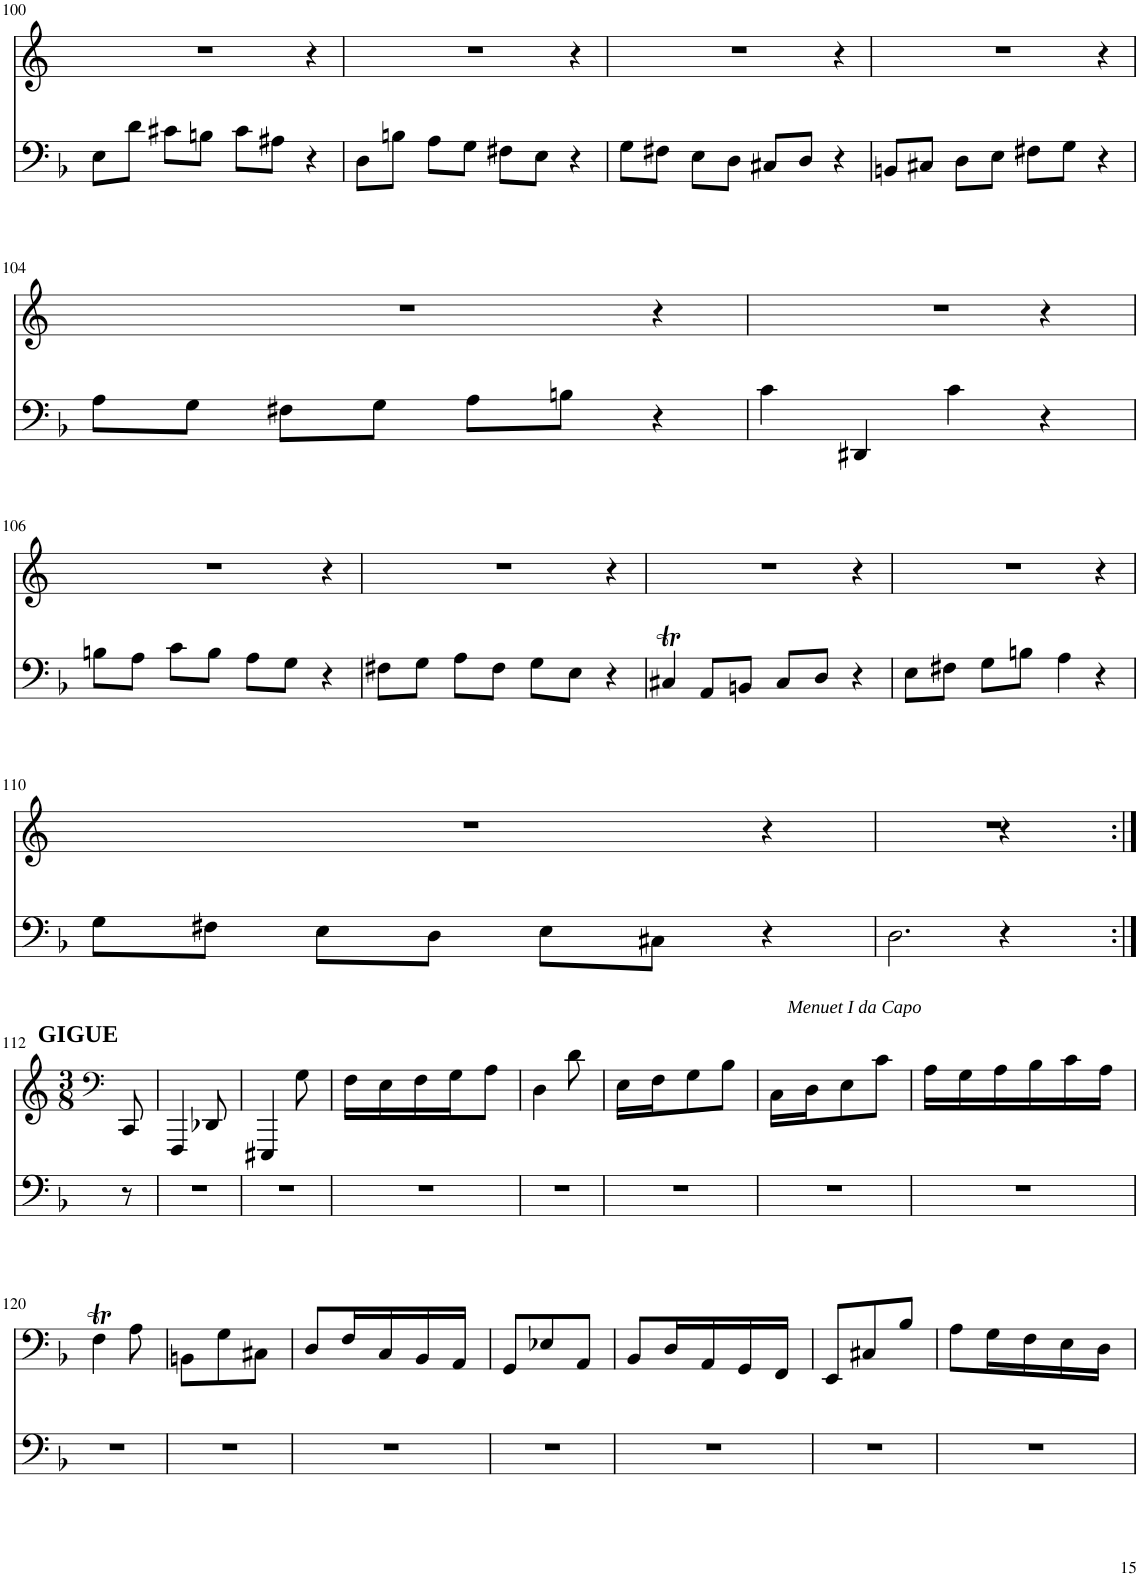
**kern	**kern
*part2	*part1
*staff2	*staff1
*I"Violoncello	*I"Violoncello
*I'Vc	*I'Vc
!!LO:PB:g=z
*clefF4	*clefG2
*k[]	*k[]
*M3/4	*
=100	=100
8E\L	1r
8d\J	.
8c#X\L	.
8Bn\J	.
8c#\L	.
8A#X\J	.
4r	.
4ryy	4r
=101	=101
8D\L	1r
8Bn\J	.
8A\L	.
8G\J	.
8F#X\L	.
8E\J	.
4r	.
4ryy	4r
=102	=102
8G\L	1r
8F#X\J	.
8E\L	.
8D\J	.
8C#X/L	.
8D/J	.
4r	.
4ryy	4r
=103	=103
8BBn/L	1r
8C#X/J	.
8D\L	.
8E\J	.
8F#X\L	.
8G\J	.
4r	.
4ryy	4r
!!LO:LB:g=z
=104	=104
8A\L	1r
8G\J	.
8F#X\L	.
8G\J	.
8A\L	.
8Bn\J	.
4r	.
4ryy	4r
=105	=105
4c\	1r
4DD#X/	.
4c\	.
4r	.
4ryy	4r
!!LO:LB:g=z
=106	=106
8Bn\L	1r
8A\J	.
8c\L	.
8B\J	.
8A\L	.
8G\J	.
4r	.
4ryy	4r
=107	=107
8F#X\L	1r
8G\J	.
8A\L	.
8F#\J	.
8G\L	.
8E\J	.
4r	.
4ryy	4r
=108	=108
4C#Xt/	1r
8AA/L	.
8BBn/J	.
8C#/L	.
8D/J	.
4r	.
4ryy	4r
=109	=109
8E\L	1r
8F#X\J	.
8G\L	.
8Bn\J	.
4A\	.
4r	.
4ryy	4r
!!LO:LB:g=z
=110	=110
8G\L	1r
8F#X\J	.
8E\L	.
8D\J	.
8E\L	.
8C#X\J	.
4r	.
4ryy	4r
=111	=111
!LO:TX:b:i:t=Menuet I da Capo	!
2.D\	1r
4r	.
4ryy	4r
!!LO:LB:g=z
=112:|!	=112:|!
*	*clefF4
*	*k[]
*	*M3/8
!	!LO:TX:a:B:t=GIGUE
8r	8A/
=113	=113
2.r	4D/
.	8B-X/
.	4.ryy
=114	=114
2.r	4C#X/
.	8G\
.	4.ryy
=115	=115
2.r	16F\LL
.	16E\
.	16F\
.	16G\J
.	8A\J
.	4.ryy
=116	=116
2.r	4D\
.	8d\
.	4.ryy
=117	=117
2.r	16E\LL
.	16F\J
.	8G\
.	8B-\J
.	4.ryy
=118	=118
2.r	16C\LL
.	16D\J
.	8E\
.	8c\J
.	4.ryy
=119	=119
2.r	16A\LL
.	16G\
.	16A\
.	16B-\
.	16c\
.	16A\JJ
.	4.ryy
!!LO:LB:g=z
=120	=120
2.r	4FT\
.	8A\
.	4.ryy
=121	=121
2.r	8BBn\L
.	8G\
.	8C#X\J
.	4.ryy
=122	=122
2.r	8D/L
.	16F/L
.	16C/
.	16BB-/
.	16AA/JJ
.	4.ryy
=123	=123
2.r	8GG/L
.	8E-X/
.	8AA/J
.	4.ryy
=124	=124
2.r	8BB-/L
.	16D/L
.	16AA/
.	16GG/
.	16FF/JJ
.	4.ryy
=125	=125
2.r	8EE/L
.	8C#X/
.	8B-/J
.	4.ryy
=126	=126
2.r	8A\L
.	16G\L
.	16F\
.	16E\
.	16D\JJ
.	4.ryy
=	=
*-	*-
